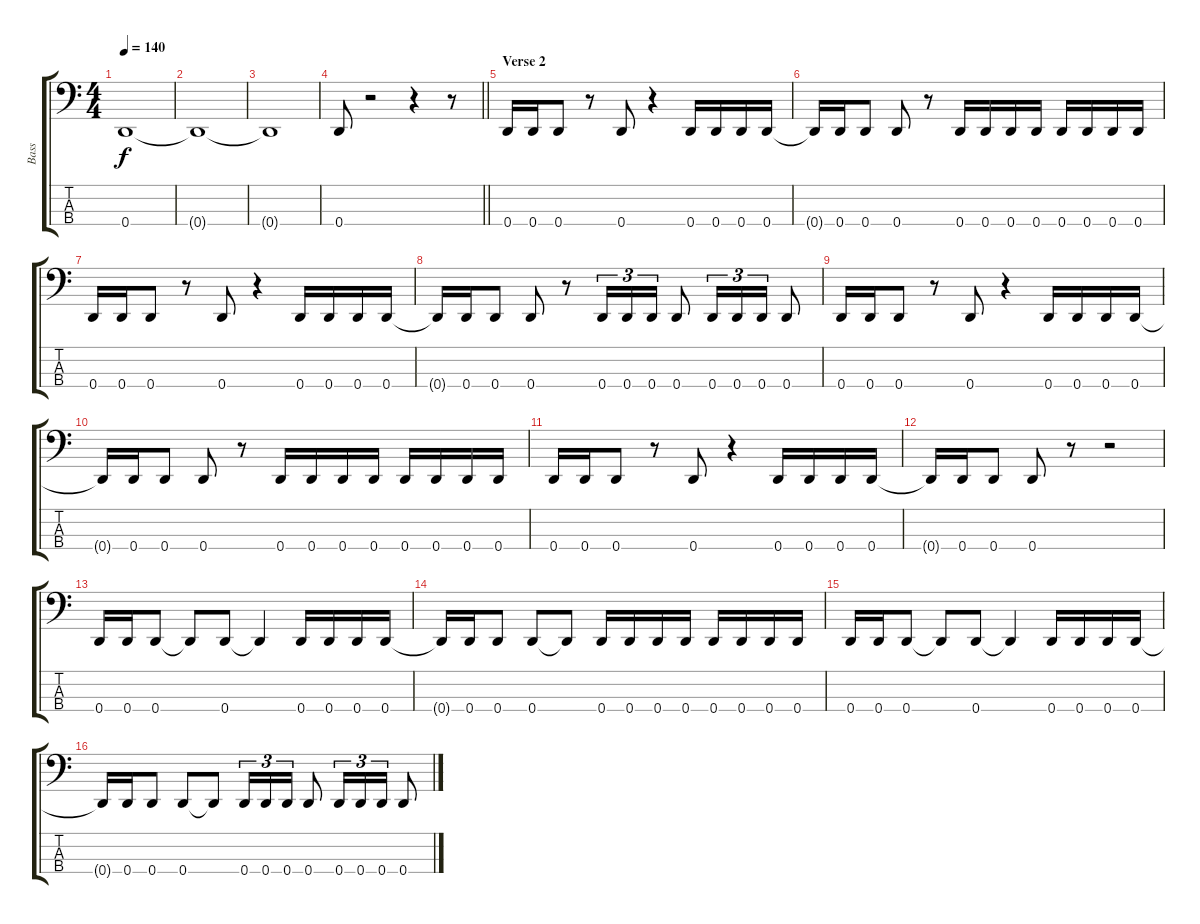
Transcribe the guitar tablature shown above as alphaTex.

\track ("Bass" "Bass") {instrument electricbasspick}
\staff {score tabs}
\tuning (G2 D2 A1 D1) {hide}
\ts (4 4)
\tempo 140
\clef f4
\ks c
0.4.1{dy f} |
0.4{t}.1 |
0.4{t}.1 |
\barLineRight lightlight
0.4.8 r.2 r.4 r.8 |
\section ("" "Verse 2")
0.4.16 0.4.16 0.4.8 r.8 0.4.8 r.4 0.4.16 0.4.16 0.4.16 0.4.16 |
0.4{t}.16 0.4.16 0.4.8 0.4.8 r.8 0.4.16 0.4.16 0.4.16 0.4.16 0.4.16 0.4.16 0.4.16 0.4.16 |
0.4.16 0.4.16 0.4.8 r.8 0.4.8 r.4 0.4.16 0.4.16 0.4.16 0.4.16 |
0.4{t}.16 0.4.16 0.4.8 0.4.8 r.8 0.4.16{tu (3 2)} 0.4.16{tu (3 2)} 0.4.16{tu (3 2)} 0.4.8 0.4.16{tu (3 2)} 0.4.16{tu (3 2)} 0.4.16{tu (3 2)} 0.4.8 |
0.4.16 0.4.16 0.4.8 r.8 0.4.8 r.4 0.4.16 0.4.16 0.4.16 0.4.16 |
0.4{t}.16 0.4.16 0.4.8 0.4.8 r.8 0.4.16 0.4.16 0.4.16 0.4.16 0.4.16 0.4.16 0.4.16 0.4.16 |
0.4.16 0.4.16 0.4.8 r.8 0.4.8 r.4 0.4.16 0.4.16 0.4.16 0.4.16 |
0.4{t}.16 0.4.16 0.4.8 0.4.8 r.8 r.2 |
0.4.16 0.4.16 0.4.8 0.4{t}.8 0.4.8 0.4{t}.4 0.4.16 0.4.16 0.4.16 0.4.16 |
0.4{t}.16 0.4.16 0.4.8 0.4.8 0.4{t}.8 0.4.16 0.4.16 0.4.16 0.4.16 0.4.16 0.4.16 0.4.16 0.4.16 |
0.4.16 0.4.16 0.4.8 0.4{t}.8 0.4.8 0.4{t}.4 0.4.16 0.4.16 0.4.16 0.4.16 |
0.4{t}.16 0.4.16 0.4.8 0.4.8 0.4{t}.8 0.4.16{tu (3 2)} 0.4.16{tu (3 2)} 0.4.16{tu (3 2)} 0.4.8 0.4.16{tu (3 2)} 0.4.16{tu (3 2)} 0.4.16{tu (3 2)} 0.4.8
